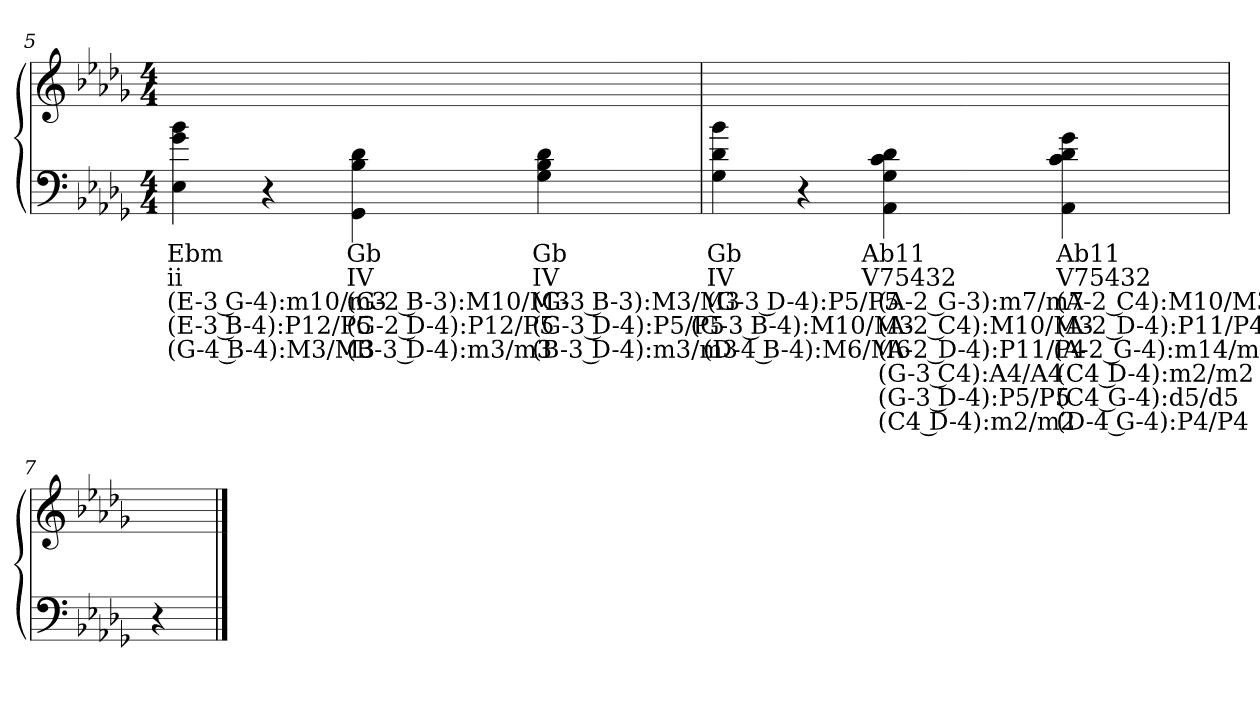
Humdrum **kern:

**kern	**text	**text	**text	**text	**text	**text	**text	**text	**kern
*part2	*part2	*part2	*part2	*part2	*part2	*part2	*part2	*part2	*part1
*staff2	*staff2	*staff2	*staff2	*staff2	*staff2	*staff2	*staff2	*staff2	*staff1
*clefF4	*	*	*	*	*	*	*	*	*clefG2
*k[b-e-a-d-g-]	*	*	*	*	*	*	*	*	*k[b-e-a-d-g-]
*D-:	*	*	*	*	*	*	*	*	*D-:
*M4/4	*	*	*	*	*	*	*	*	*M4/4
=5	=5	=5	=5	=5	=5	=5	=5	=5	=5
4E- 4g- 4b-	Ebm	ii	(E-3 G-4):m10/m3	(E-3 B-4):P12/P5	(G-4 B-4):M3/M3	.	.	.	1ryy
4r	.	.	.	.	.	.	.	.	.
4GG- 4B- 4d-	Gb	IV	(G-2 B-3):M10/M3	(G-2 D-4):P12/P5	(B-3 D-4):m3/m3	.	.	.	.
4G- 4B- 4d-	Gb	IV	(G-3 B-3):M3/M3	(G-3 D-4):P5/P5	(B-3 D-4):m3/m3	.	.	.	.
=6	=6	=6	=6	=6	=6	=6	=6	=6	=6
4G- 4d- 4b-	Gb	IV	(G-3 D-4):P5/P5	(G-3 B-4):M10/M3	(D-4 B-4):M6/M6	.	.	.	1ryy
4r	.	.	.	.	.	.	.	.	.
4AA- 4G- 4c 4d-	Ab11	V75432	(A-2 G-3):m7/m7	(A-2 C4):M10/M3	(A-2 D-4):P11/P4	(G-3 C4):A4/A4	(G-3 D-4):P5/P5	(C4 D-4):m2/m2	.
4AA- 4c 4d- 4g-	Ab11	V75432	(A-2 C4):M10/M3	(A-2 D-4):P11/P4	(A-2 G-4):m14/m7	(C4 D-4):m2/m2	(C4 G-4):d5/d5	(D-4 G-4):P4/P4	.
=7	=7	=7	=7	=7	=7	=7	=7	=7	=7
4r	.	.	.	.	.	.	.	.	4ryy
==	==	==	==	==	==	==	==	==	==
*-	*-	*-	*-	*-	*-	*-	*-	*-	*-
